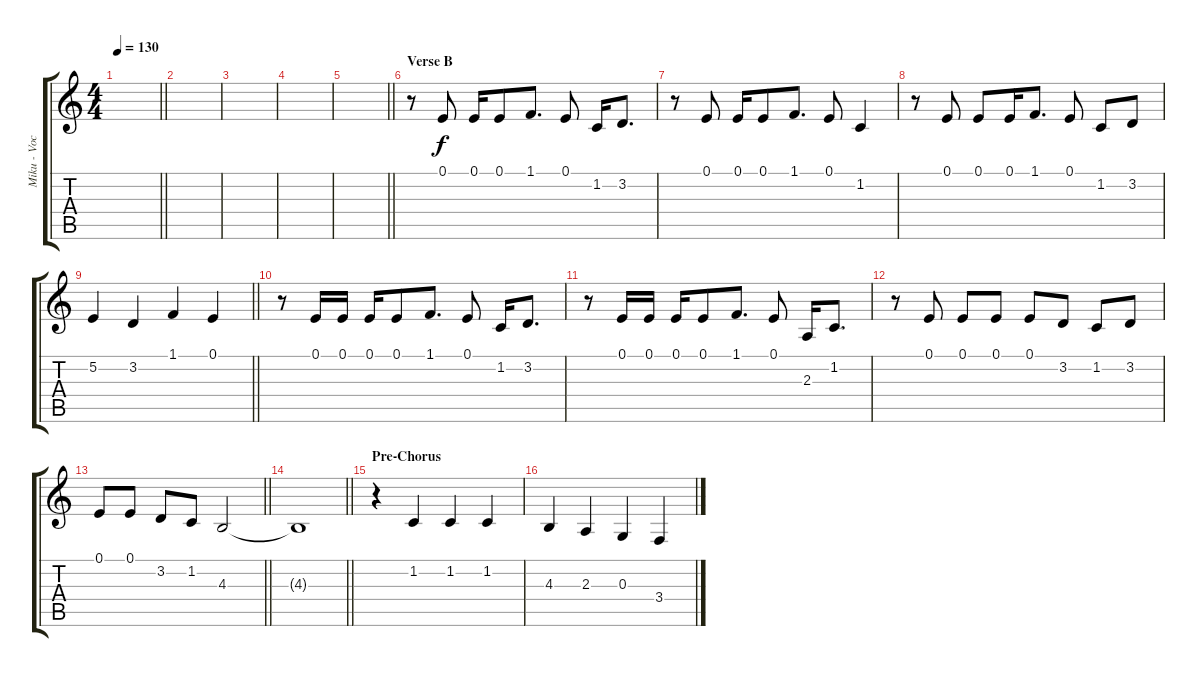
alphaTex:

\track ("Miku - Vocals" "Miku - Voc") {instrument lead6voice}
\staff {score tabs}
\tuning (E4 B3 G3 D3 A2 E2) {hide}
\ts (4 4)
\tempo 130
\clef g2
\barLineRight lightlight
\ks c
|
|
|
|
\barLineRight lightlight
|
\section ("" "Verse B")
r.8 0.1.8 0.1.16 0.1.8 1.1.8{d} 0.1.8 1.2.16 3.2.8{d} |
r.8 0.1.8 0.1.16 0.1.8 1.1.8{d} 0.1.8 1.2.4 |
r.8 0.1.8 0.1.8 0.1.16 1.1.8{d} 0.1.8 1.2.8 3.2.8 |
\barLineRight lightlight
5.2.4 3.2.4 1.1.4 0.1.4 |
r.8 0.1.16 0.1.16 0.1.16 0.1.8 1.1.8{d} 0.1.8 1.2.16 3.2.8{d} |
r.8 0.1.16 0.1.16 0.1.16 0.1.8 1.1.8{d} 0.1.8 2.3.16 1.2.8{d} |
r.8 0.1.8 0.1.8 0.1.8 0.1.8 3.2.8 1.2.8 3.2.8 |
\barLineRight lightlight
0.1.8 0.1.8 3.2.8 1.2.8 4.3.2 |
\barLineRight lightlight
4.3{t}.1 |
\section ("" "Pre-Chorus")
r.4 1.2.4 1.2.4 1.2.4 |
4.3.4 2.3.4 0.3.4 3.4.4
